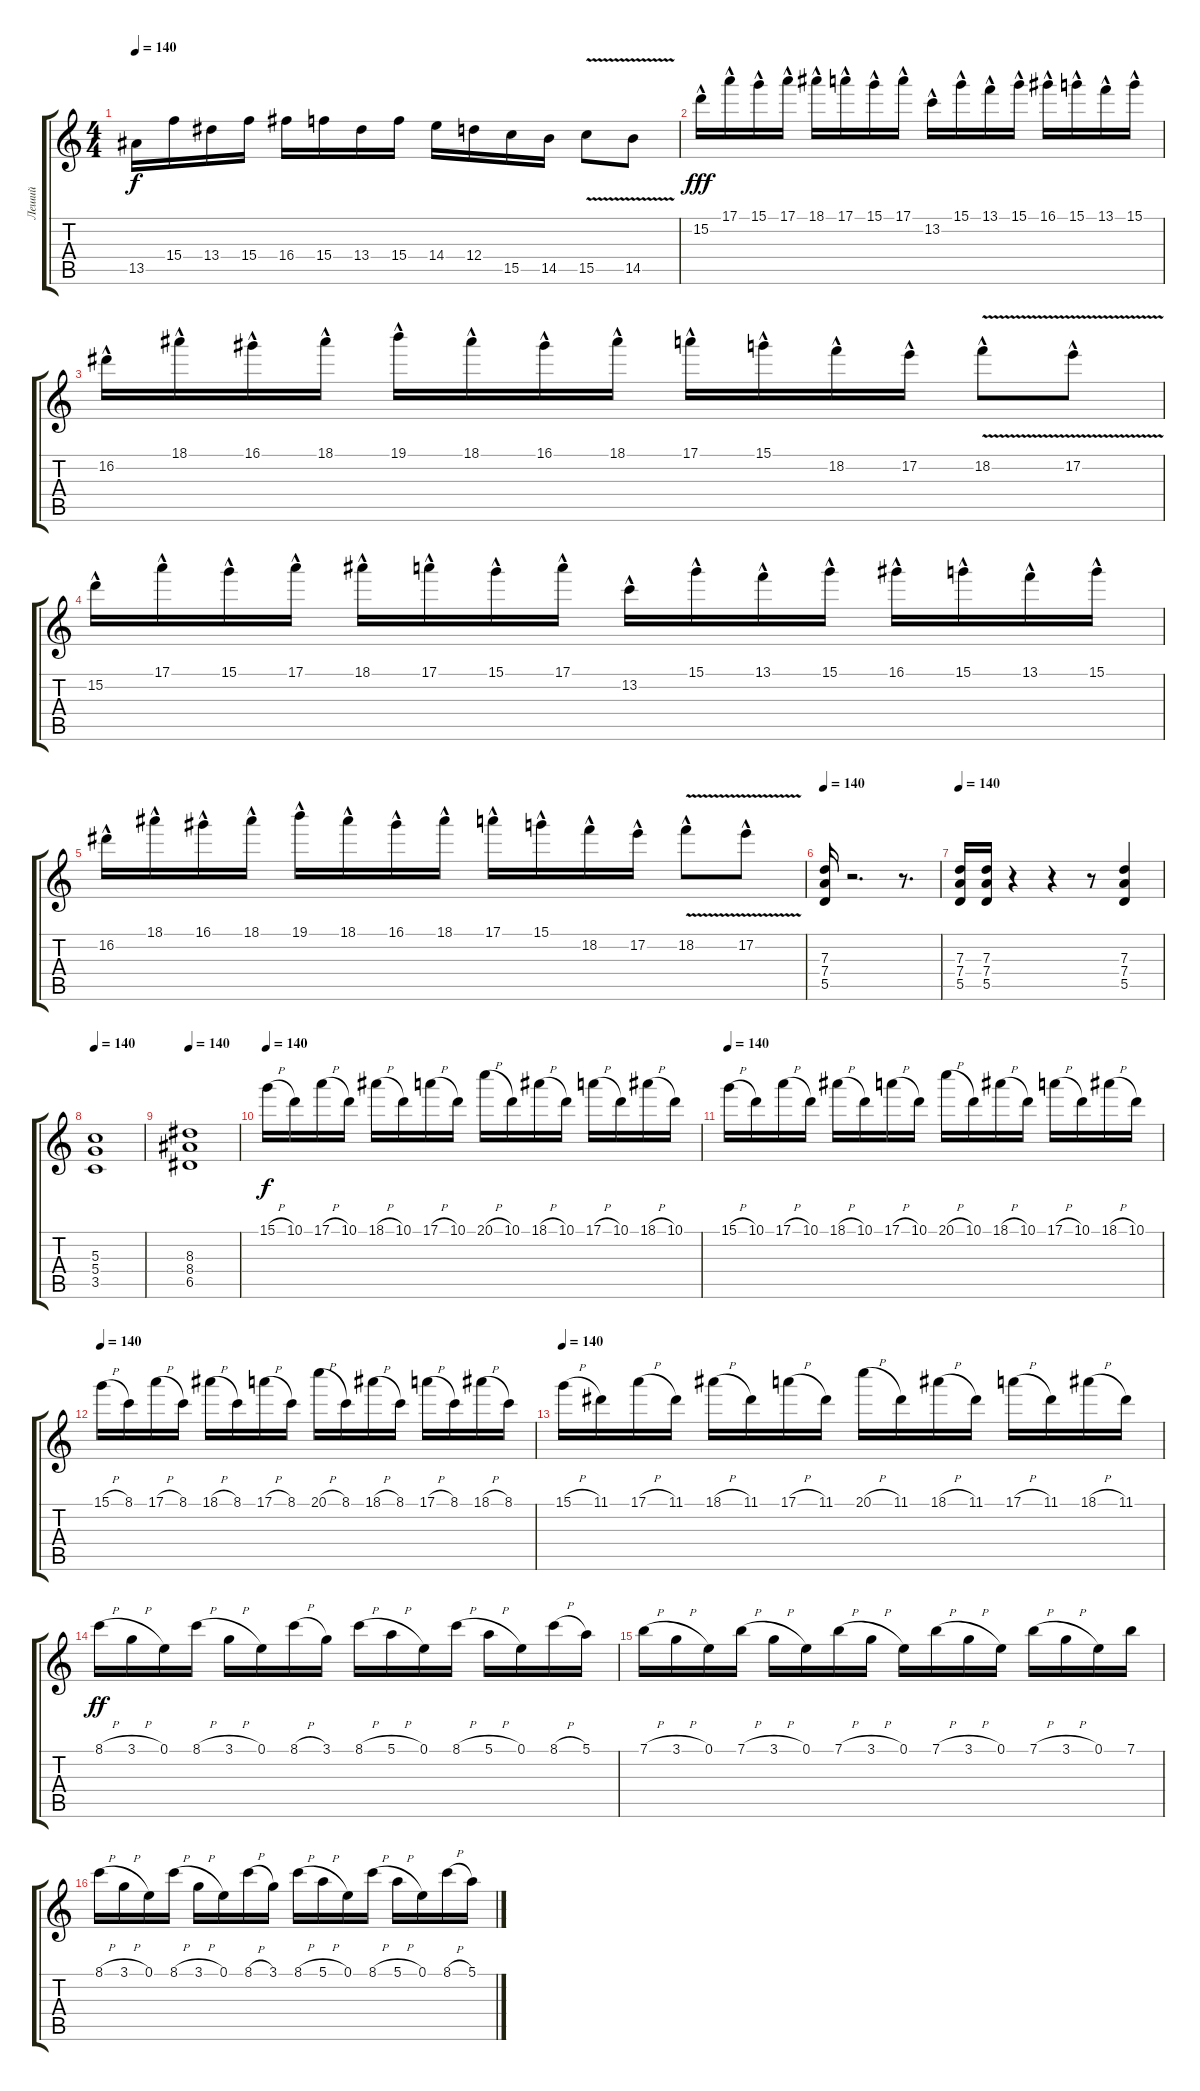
\track ("Леший" "Леший") {instrument distortionguitar}
\staff {score tabs}
\tuning (E4 B3 G3 D3 A2 E2) {hide}
\ts (4 4)
\tempo 140
\clef g2
\ks c
13.5.16{dy f} 15.4.16 13.4.16 15.4.16 16.4.16 15.4.16 13.4.16 15.4.16 14.4.16 12.4.16 15.5.16 14.5.16 15.5{v}.8 14.5{v}.8 |
15.2{hac}.16{dy fff} 17.1{hac}.16 15.1{hac}.16 17.1{hac}.16 18.1{hac}.16 17.1{hac}.16 15.1{hac}.16 17.1{hac}.16 13.2{hac}.16 15.1{hac}.16 13.1{hac}.16 15.1{hac}.16 16.1{hac}.16 15.1{hac}.16 13.1{hac}.16 15.1{hac}.16 |
16.2{hac}.16 18.1{hac}.16 16.1{hac}.16 18.1{hac}.16 19.1{hac}.16 18.1{hac}.16 16.1{hac}.16 18.1{hac}.16 17.1{hac}.16 15.1{hac}.16 18.2{hac}.16 17.2{hac}.16 18.2{v hac}.8 17.2{v hac}.8 |
15.2{hac}.16 17.1{hac}.16 15.1{hac}.16 17.1{hac}.16 18.1{hac}.16 17.1{hac}.16 15.1{hac}.16 17.1{hac}.16 13.2{hac}.16 15.1{hac}.16 13.1{hac}.16 15.1{hac}.16 16.1{hac}.16 15.1{hac}.16 13.1{hac}.16 15.1{hac}.16 |
16.2{hac}.16 18.1{hac}.16 16.1{hac}.16 18.1{hac}.16 19.1{hac}.16 18.1{hac}.16 16.1{hac}.16 18.1{hac}.16 17.1{hac}.16 15.1{hac}.16 18.2{hac}.16 17.2{hac}.16 18.2{v hac}.8 17.2{v hac}.8 |
\tempo 140
(7.3 7.4 5.5).16 r.2{d} r.8{d} |
\tempo 140
(7.3 7.4 5.5).16 (7.3 7.4 5.5).16 r.4 r.4 r.8 (7.3 7.4 5.5).4 |
\tempo 140
(5.3 5.4 3.5).1 |
\tempo 140
(8.3 8.4 6.5).1 |
\tempo 140
15.1{h}.16{dy f} 10.1.16 17.1{h}.16 10.1.16 18.1{h}.16 10.1.16 17.1{h}.16 10.1.16 20.1{h}.16 10.1.16 18.1{h}.16 10.1.16 17.1{h}.16 10.1.16 18.1{h}.16 10.1.16 |
\tempo 140
15.1{h}.16 10.1.16 17.1{h}.16 10.1.16 18.1{h}.16 10.1.16 17.1{h}.16 10.1.16 20.1{h}.16 10.1.16 18.1{h}.16 10.1.16 17.1{h}.16 10.1.16 18.1{h}.16 10.1.16 |
\tempo 140
15.1{h}.16 8.1.16 17.1{h}.16 8.1.16 18.1{h}.16 8.1.16 17.1{h}.16 8.1.16 20.1{h}.16 8.1.16 18.1{h}.16 8.1.16 17.1{h}.16 8.1.16 18.1{h}.16 8.1.16 |
\tempo 140
15.1{h}.16 11.1.16 17.1{h}.16 11.1.16 18.1{h}.16 11.1.16 17.1{h}.16 11.1.16 20.1{h}.16 11.1.16 18.1{h}.16 11.1.16 17.1{h}.16 11.1.16 18.1{h}.16 11.1.16 |
8.1{h}.16{dy ff volume 15} 3.1{h}.16 0.1.16 8.1{h}.16 3.1{h}.16 0.1.16 8.1{h}.16 3.1.16 8.1{h}.16 5.1{h}.16 0.1.16 8.1{h}.16 5.1{h}.16 0.1.16 8.1{h}.16 5.1.16 |
7.1{h}.16 3.1{h}.16 0.1.16 7.1{h}.16 3.1{h}.16 0.1.16 7.1{h}.16 3.1{h}.16 0.1.16 7.1{h}.16 3.1{h}.16 0.1.16 7.1{h}.16 3.1{h}.16 0.1.16 7.1.16 |
8.1{h}.16 3.1{h}.16 0.1.16 8.1{h}.16 3.1{h}.16 0.1.16 8.1{h}.16 3.1.16 8.1{h}.16 5.1{h}.16 0.1.16 8.1{h}.16 5.1{h}.16 0.1.16 8.1{h}.16 5.1.16
